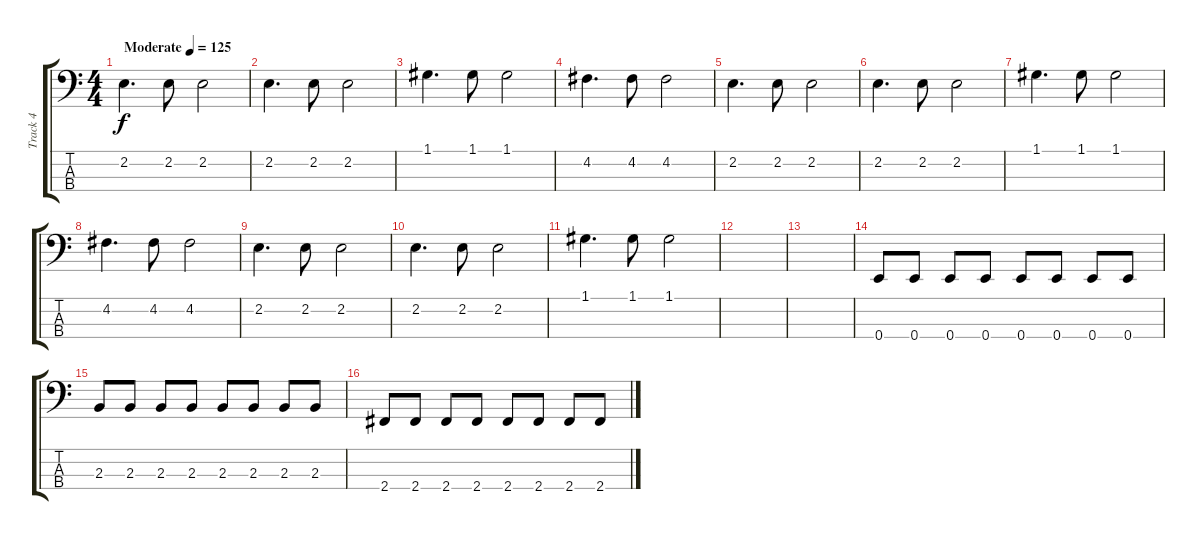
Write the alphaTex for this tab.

\track ("Track 4" "Track 4") {instrument electricbassfinger}
\staff {score tabs}
\tuning (G2 D2 A1 E1) {hide}
\ts (4 4)
\tempo (125 "Moderate")
\clef f4
\ks c
2.2.4{d dy f instrument electricbassfinger} 2.2.8 2.2.2 |
2.2.4{d} 2.2.8 2.2.2 |
1.1.4{d} 1.1.8 1.1.2 |
4.2.4{d} 4.2.8 4.2.2 |
2.2.4{d} 2.2.8 2.2.2 |
2.2.4{d} 2.2.8 2.2.2 |
1.1.4{d} 1.1.8 1.1.2 |
4.2.4{d} 4.2.8 4.2.2 |
2.2.4{d} 2.2.8 2.2.2 |
2.2.4{d} 2.2.8 2.2.2 |
1.1.4{d} 1.1.8 1.1.2 |
|
|
0.4.8 0.4.8 0.4.8 0.4.8 0.4.8 0.4.8 0.4.8 0.4.8 |
2.3.8 2.3.8 2.3.8 2.3.8 2.3.8 2.3.8 2.3.8 2.3.8 |
2.4.8 2.4.8 2.4.8 2.4.8 2.4.8 2.4.8 2.4.8 2.4.8
